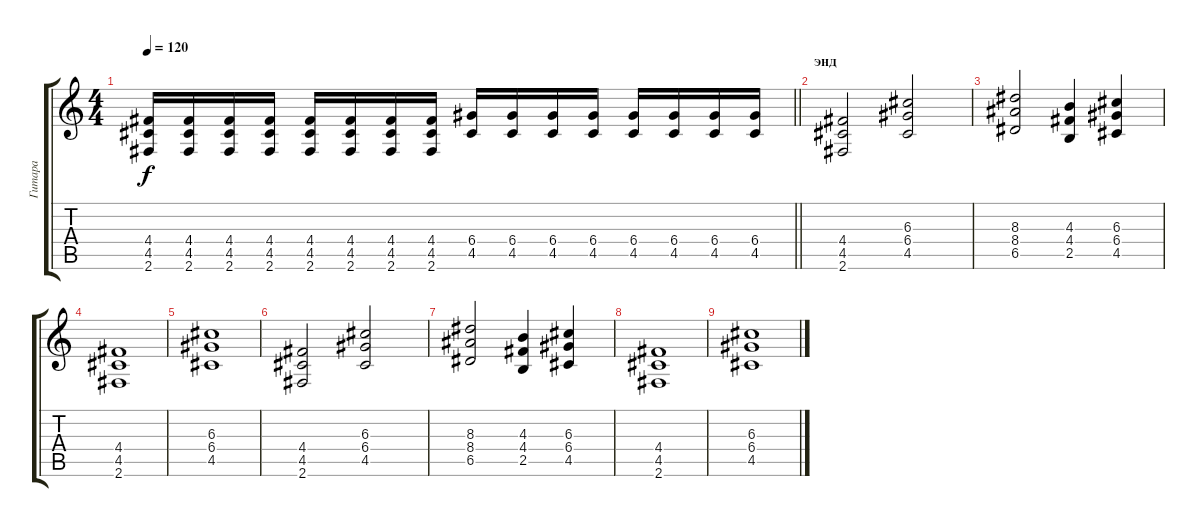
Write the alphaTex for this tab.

\track ("Гитара" "Гитара") {instrument distortionguitar}
\staff {score tabs}
\tuning (E4 B3 G3 D3 A2 E2) {hide}
\ts (4 4)
\tempo 120
\clef g2
\barLineRight lightlight
\ks c
(4.4 4.5 2.6).16{dy f} (4.4 4.5 2.6).16 (4.4 4.5 2.6).16 (4.4 4.5 2.6).16 (4.4 4.5 2.6).16 (4.4 4.5 2.6).16 (4.4 4.5 2.6).16 (4.4 4.5 2.6).16 (6.4 4.5).16 (6.4 4.5).16 (6.4 4.5).16 (6.4 4.5).16 (6.4 4.5).16 (6.4 4.5).16 (6.4 4.5).16 (6.4 4.5).16 |
\section ("" "энд")
(4.4 4.5 2.6).2 (6.3 6.4 4.5).2 |
(8.3 8.4 6.5).2 (4.3 4.4 2.5).4 (6.3 6.4 4.5).4 |
(4.4 4.5 2.6).1 |
(6.3 6.4 4.5).1 |
(4.4 4.5 2.6).2 (6.3 6.4 4.5).2 |
(8.3 8.4 6.5).2 (4.3 4.4 2.5).4 (6.3 6.4 4.5).4 |
(4.4 4.5 2.6).1 |
(6.3 6.4 4.5).1
